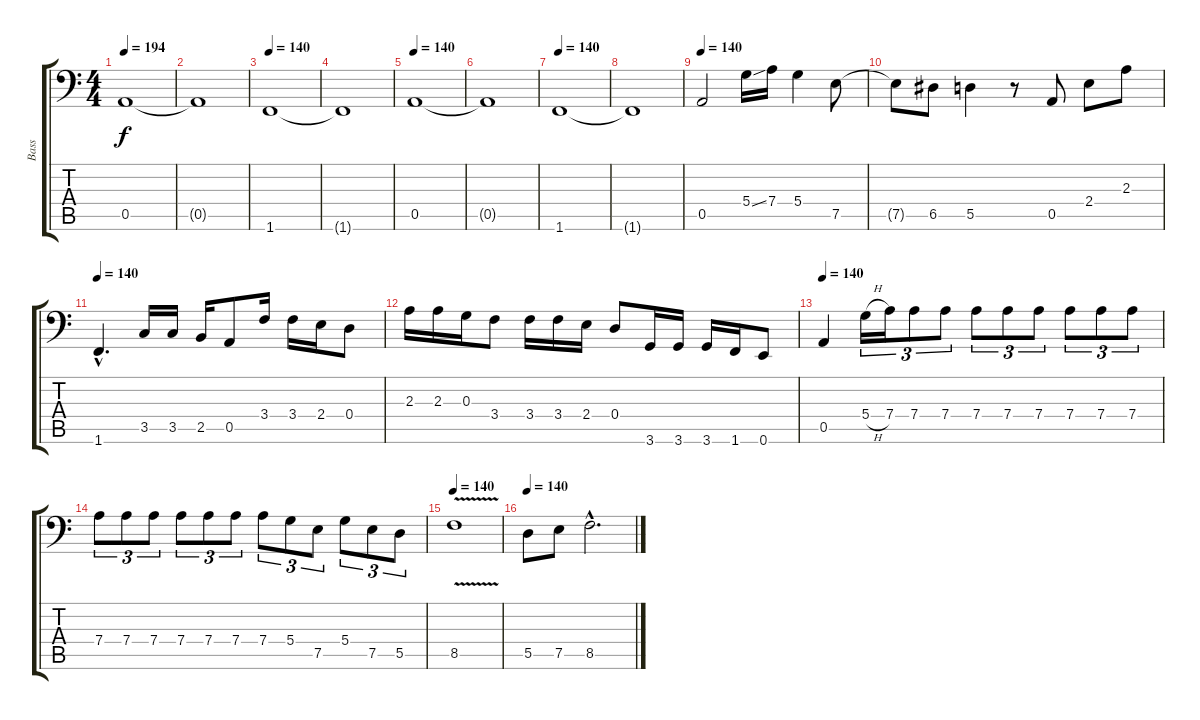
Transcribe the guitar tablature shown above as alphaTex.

\track ("Bass" "Bass") {instrument electricbassfinger}
\staff {score tabs}
\tuning (E3 B2 G2 D2 A1 E1) {hide}
\ts (4 4)
\tempo 194
\tempo 140
\tempo 194
\clef f4
\ks c
0.5.1{dy f instrument electricbassfinger} |
0.5{t}.1 |
\tempo 140
1.6.1 |
1.6{t}.1 |
\tempo 140
0.5.1 |
0.5{t}.1 |
\tempo 140
1.6.1 |
1.6{t}.1 |
\tempo 140
0.5.2 5.4{ss}.16 7.4.16 5.4.4 7.5.8 |
7.5{t}.8 6.5.8 5.5.4 r.8 0.5.8 2.4.8 2.3.8 |
\tempo 140
1.6{hac}.4{d} 3.5.16 3.5.16 2.5.16 0.5.8 3.4.16 3.4.16 2.4.16 0.4.8 |
2.3.16 2.3.16 0.3.16 3.4.8 3.4.16 3.4.16 2.4.16 0.4.8 3.6.16 3.6.16 3.6.16 1.6.16 0.6.8 |
\tempo 140
0.5.4 5.4{h}.16{tu (3 2)} 7.4.16{tu (3 2)} 7.4.8{tu (3 2)} 7.4.8{tu (3 2)} 7.4.8{tu (3 2)} 7.4.8{tu (3 2)} 7.4.8{tu (3 2)} 7.4.8{tu (3 2)} 7.4.8{tu (3 2)} 7.4.8{tu (3 2)} |
7.4.8{tu (3 2)} 7.4.8{tu (3 2)} 7.4.8{tu (3 2)} 7.4.8{tu (3 2)} 7.4.8{tu (3 2)} 7.4.8{tu (3 2)} 7.4.8{tu (3 2)} 5.4.8{tu (3 2)} 7.5.8{tu (3 2)} 5.4.8{tu (3 2)} 7.5.8{tu (3 2)} 5.5.8{tu (3 2)} |
\tempo 140
8.5{v}.1 |
\tempo 140
5.5.8 7.5.8 8.5{hac}.2{d}
